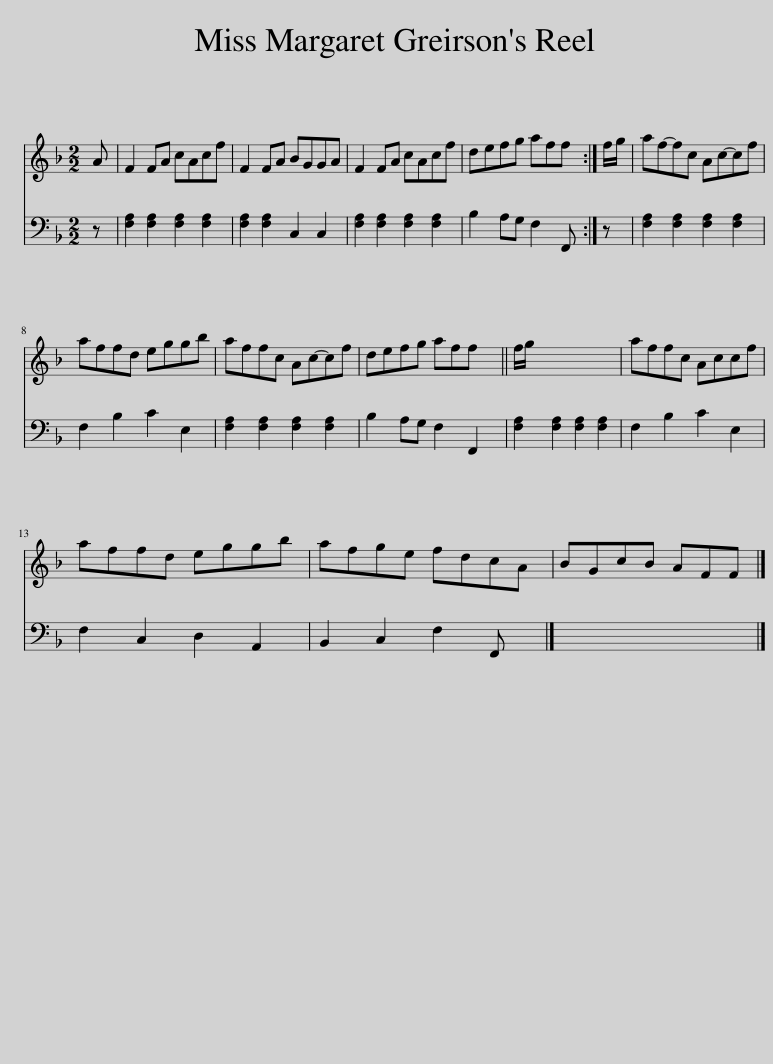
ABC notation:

X:1
%%score 1 2
L:1/8
M:2/2
I:linebreak $
K:F
V:1 treble
V:2 bass
V:1
 A | F2 FA cAcf | F2 FA BGGA | F2 FA cAcf | defg aff :| %5
 f/g/ | af-fc Ac-cf |$ affd eggb | affc Ac-cf | defg aff x || %10
 f/g/ x7 | affc Accf |$ affd eggb | afge fdcA | BGcB AFF |] %15
V:2
 z | [F,A,]2 [F,A,]2 [F,A,]2 [F,A,]2 | [F,A,]2 [F,A,]2 C,2 C,2 | [F,A,]2 [F,A,]2 [F,A,]2 [F,A,]2 | B,2 A,G, F,2 F,, :| %5
 z | [F,A,]2 [F,A,]2 [F,A,]2 [F,A,]2 |$ F,2 B,2 C2 E,2 | [F,A,]2 [F,A,]2 [F,A,]2 [F,A,]2 | B,2 A,G, F,2 F,,2 || %10
 [F,A,]2 [F,A,]2 [F,A,]2 [F,A,]2 | F,2 B,2 C2 E,2 |$ F,2 C,2 D,2 A,,2 | B,,2 C,2 F,2 F,, x | x7 |] %15
